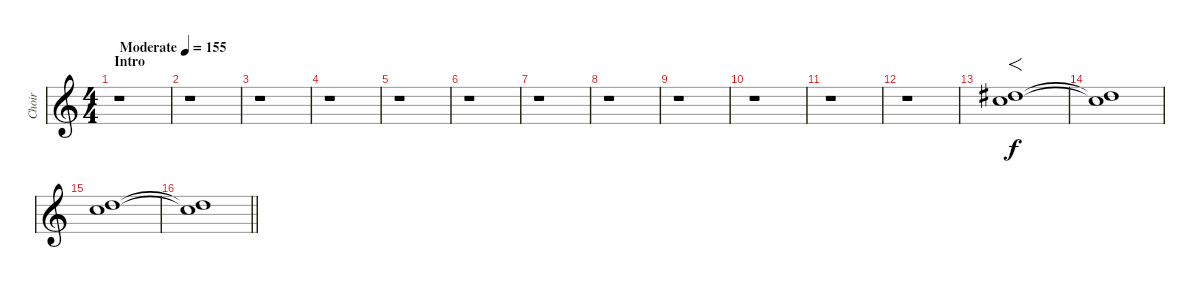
\track ("Choir" "Choir") {instrument pad4choir}
\staff {score}
\tuning (D4 A3 F3 C3 G2 C2) {hide}
\ts (4 4)
\section ("" "Intro")
\tempo (155 "Moderate")
\clef g2
\ks c
r.1{dy f instrument pad4choir} |
r.1 |
r.1 |
r.1 |
r.1 |
r.1 |
r.1 |
r.1 |
r.1 |
r.1 |
r.1 |
r.1 |
(18.2 19.3).1{f} |
(18.2{t} 19.3{t}).1 |
(17.2 19.3).1 |
\barLineRight lightlight
(17.2{t} 19.3{t}).1
